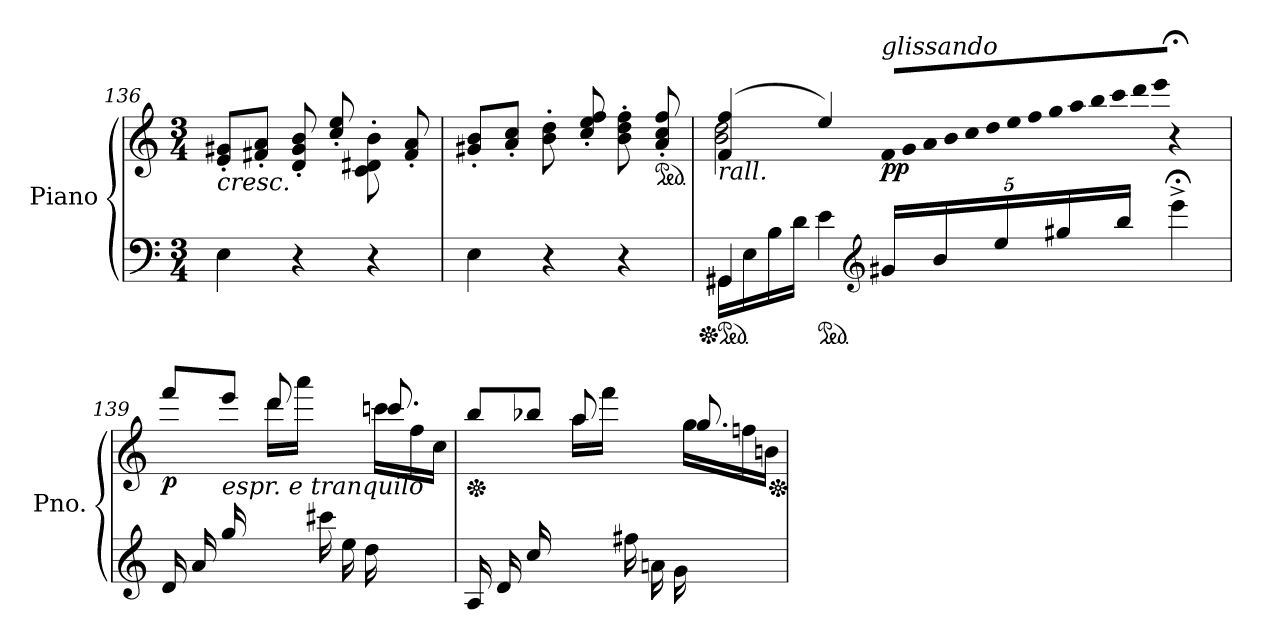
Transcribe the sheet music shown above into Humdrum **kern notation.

**kern	**kern	**dynam
*part1	*part1	*part1
*staff2	*staff1	*staff1/2
*I"Piano	*	*
*I'Pno.	*	*
*clefF4	*clefG2	*
*k[]	*k[]	*
*M3/4	*M3/4	*
=136	=136	=136
!	!LO:TX:b:i:t=cresc.	!
4E\	8e/' 8g#X/'L	.
.	8f#X/' 8a/'J	.
4r	8d/' 8g#/' 8b/'	.
.	8cc/' 8ee/'	.
4r	8c\' 8d#X\' 8b\'	.
.	8f#/' 8a/'	.
=137	=137	=137
4E\	8g#X/' 8b/'L	.
.	8a/' 8cc/'J	.
4r	8b\' 8dd\'	.
.	8cc/' 8ee/' 8ff/'	.
4r	8b\' 8dd\' 8ff\'	.
*	*ped	*
.	8a/' 8cc/' 8ff/'	.
=138	=138	=138
*Xped	*	*
*ped	*	*
*^	*^	*
!	!	!LO:TX:b:i:t=rall.	!	!
16GG#X\LL	4GG#/	(>(>4f/ 4ff/	2b\ 2dd\	.
16E\	.	.	.	.
16B\	.	.	.	.
16d\JJ	.	.	.	.
*ped	*	*	*	*
4e\)	2.ryy	4ee/)	.	.
*clefG2	*	*	*	*
*Xbrackettup	*	*Xtuplet	*	*
!	!	!LO:TX:a:i:t=glissando	!	!
!	!	!LO:N:vis=16	!	!LO:DY:b
20g#X!/LL	.	960%17f!/LL	480ryy	pp
.	.	.	480%239ryy	.
!	!	!LO:N:vis=16	!	!
.	.	960%17g!/	.	.
!	!	!LO:N:vis=16	!	!
.	.	960%17a!/	.	.
20b!/	.	.	.	.
!	!	!LO:N:vis=16	!	!
.	.	960%17b!/	.	.
!	!	!LO:N:vis=16	!	!
.	.	960%17cc!/	.	.
!	!	!LO:N:vis=16	!	!
.	.	960%17dd!/	.	.
20ee!/	.	.	.	.
!	!	!LO:N:vis=16	!	!
.	.	960%17ee!/	.	.
!	!	!LO:N:vis=16	!	!
.	.	960%17ff!/	.	.
!	!	!LO:N:vis=16	!	!
.	.	960%17gg!/	.	.
20gg#X!/	.	.	.	.
!	!	!LO:N:vis=16	!	!
.	.	960%17aa!/	.	.
!	!	!LO:N:vis=16	!	!
.	.	960%17bb!/	.	.
!	!	!LO:N:vis=16	!	!
.	.	960%17ccc!/	.	.
20bb!/JJ	.	.	.	.
!	!	!LO:N:vis=16	!	!
.	.	960%17ddd!/	.	.
!	!	!LO:N:vis=16	!	!
.	.	960%17eee!/JJ	.	.
.	.	4r;<	.	.
4eee;<^\	.	.	.	.
.	.	480ryy	.	.
*v	*v	*	*	*
!!LO:PB:g=z	!!
=139	=139	=139	=139
!	!	!	!LO:DY:b
16d/LL	8fff/L	8.ryy	p
16a/	.	.	.
!	!LO:TX:b:i:t=espr. e tranquilo	!	!
16gg/	8eee/J	.	.
8.ryy	.	16ff\JJ	.
.	8ddd/	16ddd\LL	.
.	.	16aaa\JJ	.
16ccc#X\LL	8ryy	8.ryy	.
16ee\	.	.	.
16dd\JJ	16ryy	.	.
8.ryy	8.cccn/	16cccn\LL	.
.	.	16ff\	.
.	.	16cc\JJ	.
=140	=140	=140	=140
*	*Xped	*	*
16A/LL	8bb/L	8.ryy	.
16d/	.	.	.
16cc/	8bb-X/J	.	.
8.ryy	.	16dd\JJ	.
.	8aa/	16aa\LL	.
.	.	16fff\JJ	.
16ff#X\LL	8ryy	8.ryy	.
16an\	.	.	.
16g\JJ	16ryy	.	.
8.ryy	8.gg/	16gg\LL	.
.	.	16ffn\	.
.	.	16bn\JJ	.
*	*Xped	*	*
*	*v	*v	*
=	=	=
*-	*-	*-
